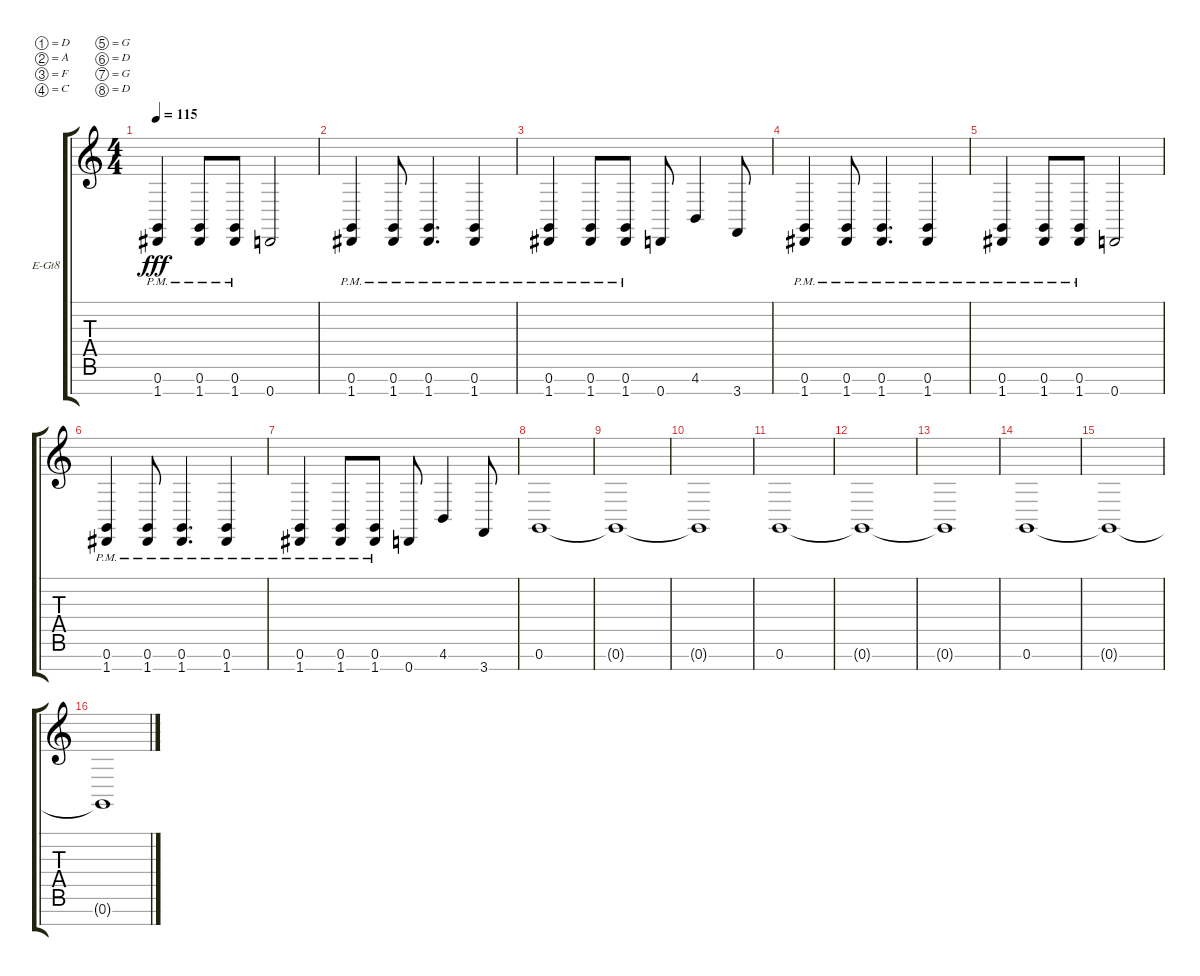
\bracketExtendMode groupsimilarinstruments
\firstSystemTrackNameOrientation horizontal
\otherSystemsTrackNameOrientation horizontal
\track ("Sam" "E-Gt8") {instrument overdrivenguitar}
\staff {score tabs}
\tuning (D4 A3 F3 C3 G2 D2 G1 D1)
\ts (4 4)
\tempo 115
\clef g2
\ks c
(1.8{pm} 0.7{pm}).4{dy fff} (1.8{pm} 0.7{pm}).8 (1.8{pm} 0.7{pm}).8 0.8.2 |
(1.8{pm} 0.7{pm}).4 (1.8{pm} 0.7{pm}).8 (1.8{pm} 0.7{pm}).4{d} (1.8{pm} 0.7{pm}).4 |
(1.8{pm} 0.7{pm}).4 (1.8{pm} 0.7{pm}).8 (1.8{pm} 0.7{pm}).8 0.8.8 4.7.4 3.8.8 |
(1.8{pm} 0.7{pm}).4 (1.8{pm} 0.7{pm}).8 (1.8{pm} 0.7{pm}).4{d} (1.8{pm} 0.7{pm}).4 |
(1.8{pm} 0.7{pm}).4 (1.8{pm} 0.7{pm}).8 (1.8{pm} 0.7{pm}).8 0.8.2 |
(1.8{pm} 0.7{pm}).4 (1.8{pm} 0.7{pm}).8 (1.8{pm} 0.7{pm}).4{d} (1.8{pm} 0.7{pm}).4 |
(1.8{pm} 0.7{pm}).4 (1.8{pm} 0.7{pm}).8 (1.8{pm} 0.7{pm}).8 0.8.8 4.7.4 3.8.8 |
0.7.1 |
0.7{t}.1 |
0.7{t}.1 |
0.7.1 |
0.7{t}.1 |
0.7{t}.1 |
0.7.1 |
0.7{t}.1 |
0.7{t}.1
